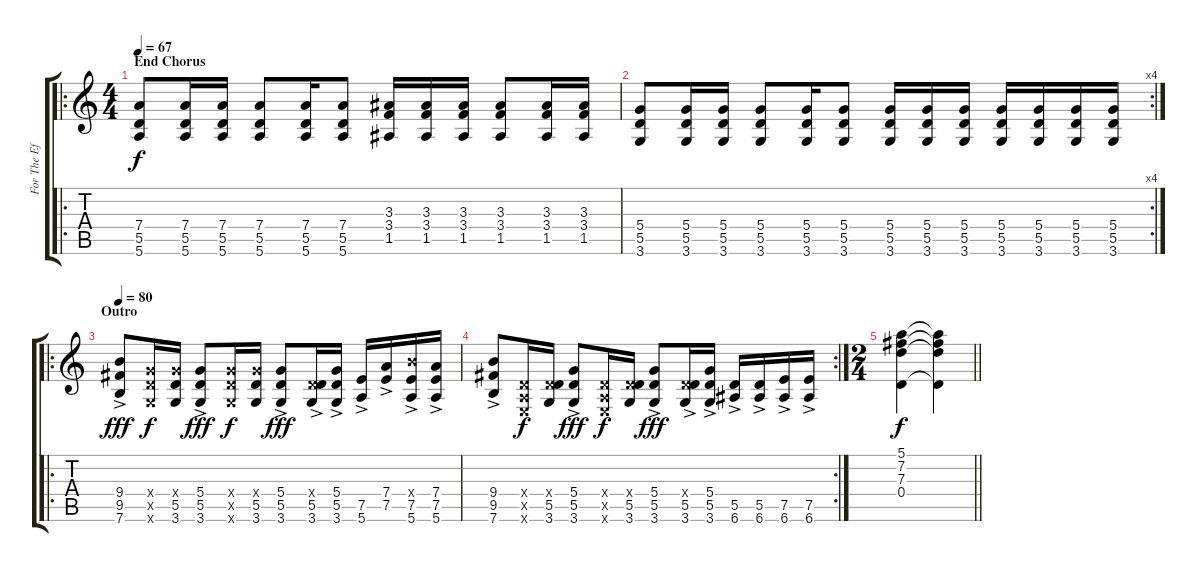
\track ("For The Effect" "For The Ef") {instrument overdrivenguitar}
\staff {score tabs}
\tuning (E4 B3 G3 D3 A2 E2) {hide}
\ro
\ts (4 4)
\section ("" "End Chorus")
\tempo 67
\clef g2
\ks c
(7.4 5.5 5.6).8{dy f} (7.4 5.5 5.6).16 (7.4 5.5 5.6).16 (7.4 5.5 5.6).8 (7.4 5.5 5.6).16 (7.4 5.5 5.6).8 (3.3 3.4 1.5).16 (3.3 3.4 1.5).16 (3.3 3.4 1.5).16 (3.3 3.4 1.5).8 (3.3 3.4 1.5).16 (3.3 3.4 1.5).16 |
\rc 4
(5.4 5.5 3.6).8 (5.4 5.5 3.6).16 (5.4 5.5 3.6).16 (5.4 5.5 3.6).8 (5.4 5.5 3.6).16 (5.4 5.5 3.6).8 (5.4 5.5 3.6).16 (5.4 5.5 3.6).16 (5.4 5.5 3.6).16 (5.4 5.5 3.6).16 (5.4 5.5 3.6).16 (5.4 5.5 3.6).16 (5.4 5.5 3.6).16 |
\ro
\section ("" "Outro")
\tempo 80
(9.4{ac} 9.5 7.6).8{dy fff} (5.4{x} 5.5{x} 3.6{x}).16{dy f} (5.4{x} 5.5 3.6).16 (5.4{ac} 5.5 3.6).8{dy fff} (5.4{x} 5.5{x} 3.6{x}).16{dy f} (5.4{x} 5.5 3.6).16 (5.4{ac} 5.5 3.6).8{dy fff} (0.4{x} 5.5{ac} 3.6).16 (5.4 5.5 3.6{ac}).16 (7.5 5.6{ac}).16 (7.4 7.5{ac}).16 (9.4{x} 7.5 5.6{ac}).16 (7.4 7.5{ac} 5.6).16 |
\rc 2
(9.4{ac} 9.5 7.6).8 (0.4{x} 0.5{x} 0.6{x}).16{dy f} (0.4{x} 5.5 3.6).16 (5.4{ac} 5.5 3.6).8{dy fff} (0.4{x} 0.5{x} 0.6{x}).16{dy f} (0.4{x} 5.5 3.6).16 (5.4{ac} 5.5 3.6).8{dy fff} (0.4{x} 5.5 3.6{ac}).16 (5.4 5.5{ac} 3.6).16 (5.5{ac} 6.6).16 (5.5{ac} 6.6).16 (7.5{ac} 6.6).16 (7.5{ac} 6.6).16 |
\ts (2 4)
\barLineRight lightlight
(5.1 7.2 7.3 0.4).4{dy f} (5.1{t} 7.2{t} 7.3{t} 0.4{t}).4
